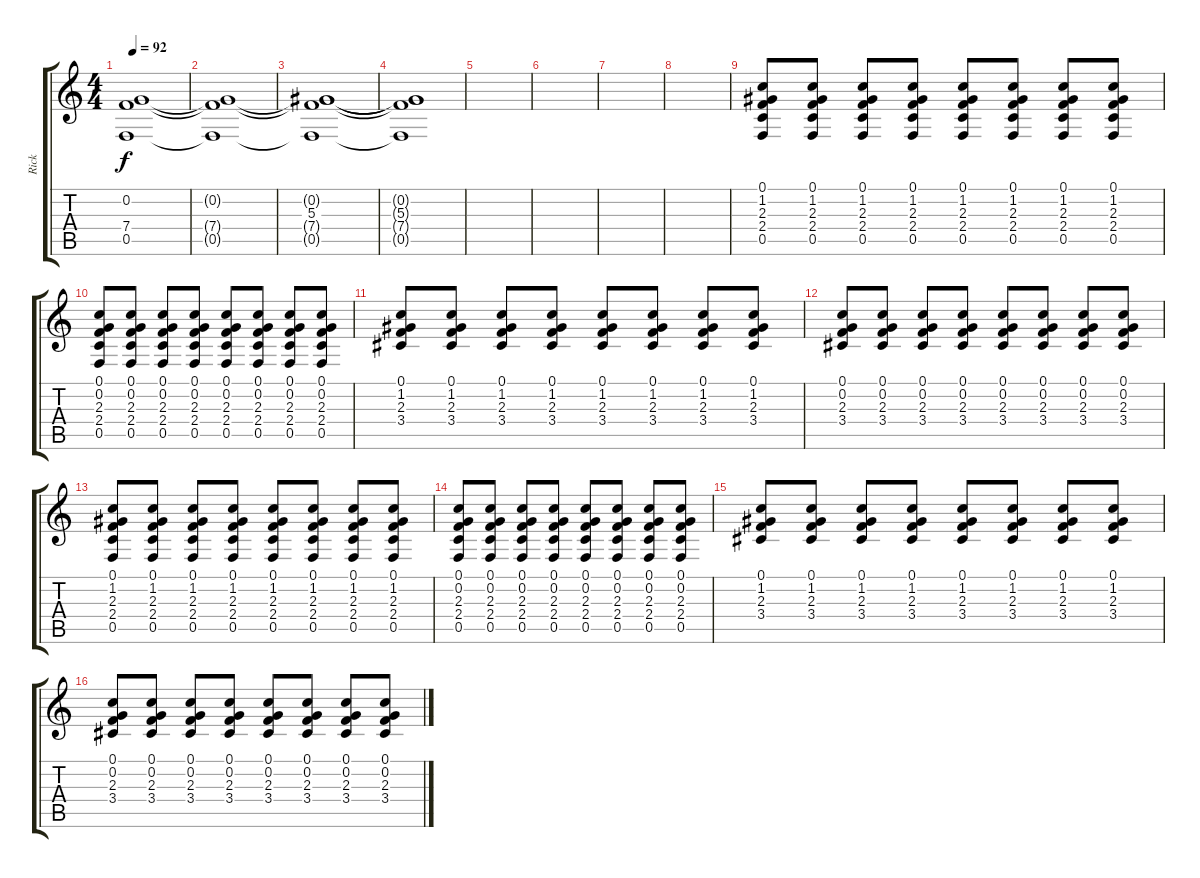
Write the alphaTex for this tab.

\track ("Rick" "Rick") {instrument electricguitarjazz}
\staff {score tabs}
\tuning (C4 G3 Eb3 Bb2 F2 C2) {hide}
\ts (4 4)
\tempo 92
\clef g2
\ks c
(0.2{t} 7.4{t} 0.5{t}).1{dy f} |
(0.2{t} 7.4{t} 0.5{t}).1 |
(0.2{t} 5.3{t} 7.4{t} 0.5{t}).1 |
(0.2{t} 5.3{t} 7.4{t} 0.5{t}).1 |
|
|
|
|
(0.1 1.2 2.3 2.4 0.5).8{instrument distortionguitar} (0.1 1.2 2.3 2.4 0.5).8 (0.1 1.2 2.3 2.4 0.5).8 (0.1 1.2 2.3 2.4 0.5).8 (0.1 1.2 2.3 2.4 0.5).8 (0.1 1.2 2.3 2.4 0.5).8 (0.1 1.2 2.3 2.4 0.5).8 (0.1 1.2 2.3 2.4 0.5).8 |
(0.1 0.2 2.3 2.4 0.5).8 (0.1 0.2 2.3 2.4 0.5).8 (0.1 0.2 2.3 2.4 0.5).8 (0.1 0.2 2.3 2.4 0.5).8 (0.1 0.2 2.3 2.4 0.5).8 (0.1 0.2 2.3 2.4 0.5).8 (0.1 0.2 2.3 2.4 0.5).8 (0.1 0.2 2.3 2.4 0.5).8 |
(0.1 1.2 2.3 3.4).8 (0.1 1.2 2.3 3.4).8 (0.1 1.2 2.3 3.4).8 (0.1 1.2 2.3 3.4).8 (0.1 1.2 2.3 3.4).8 (0.1 1.2 2.3 3.4).8 (0.1 1.2 2.3 3.4).8 (0.1 1.2 2.3 3.4).8 |
(0.1 0.2 2.3 3.4).8 (0.1 0.2 2.3 3.4).8 (0.1 0.2 2.3 3.4).8 (0.1 0.2 2.3 3.4).8 (0.1 0.2 2.3 3.4).8 (0.1 0.2 2.3 3.4).8 (0.1 0.2 2.3 3.4).8 (0.1 0.2 2.3 3.4).8 |
(0.1 1.2 2.3 2.4 0.5).8 (0.1 1.2 2.3 2.4 0.5).8 (0.1 1.2 2.3 2.4 0.5).8 (0.1 1.2 2.3 2.4 0.5).8 (0.1 1.2 2.3 2.4 0.5).8 (0.1 1.2 2.3 2.4 0.5).8 (0.1 1.2 2.3 2.4 0.5).8 (0.1 1.2 2.3 2.4 0.5).8 |
(0.1 0.2 2.3 2.4 0.5).8 (0.1 0.2 2.3 2.4 0.5).8 (0.1 0.2 2.3 2.4 0.5).8 (0.1 0.2 2.3 2.4 0.5).8 (0.1 0.2 2.3 2.4 0.5).8 (0.1 0.2 2.3 2.4 0.5).8 (0.1 0.2 2.3 2.4 0.5).8 (0.1 0.2 2.3 2.4 0.5).8 |
(0.1 1.2 2.3 3.4).8 (0.1 1.2 2.3 3.4).8 (0.1 1.2 2.3 3.4).8 (0.1 1.2 2.3 3.4).8 (0.1 1.2 2.3 3.4).8 (0.1 1.2 2.3 3.4).8 (0.1 1.2 2.3 3.4).8 (0.1 1.2 2.3 3.4).8 |
(0.1 0.2 2.3 3.4).8 (0.1 0.2 2.3 3.4).8 (0.1 0.2 2.3 3.4).8 (0.1 0.2 2.3 3.4).8 (0.1 0.2 2.3 3.4).8 (0.1 0.2 2.3 3.4).8 (0.1 0.2 2.3 3.4).8 (0.1 0.2 2.3 3.4).8
